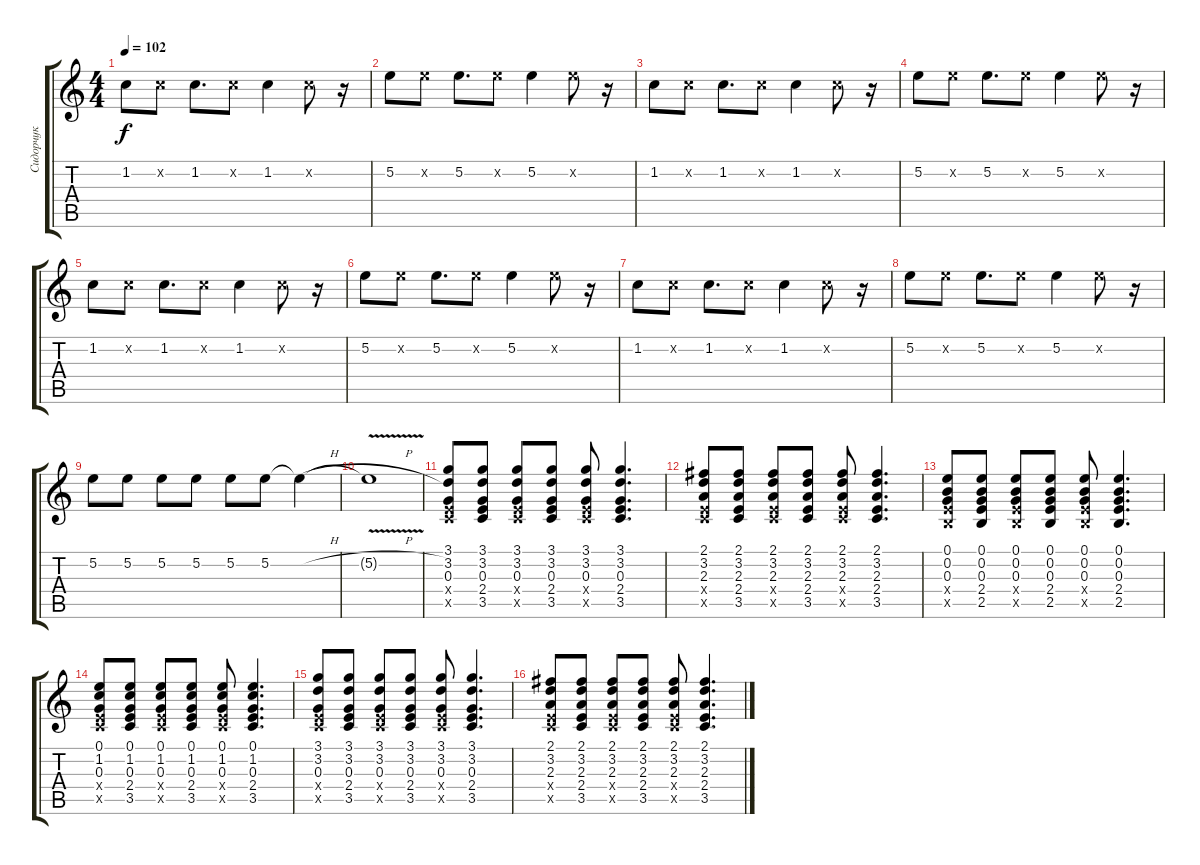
\track ("Сидорчук" "Сидорчук") {instrument acousticguitarsteel}
\staff {score tabs}
\tuning (E4 B3 G3 D3 A2 E2) {hide}
\ts (4 4)
\tempo 102
\clef g2
\ks c
1.2.8{dy f} 1.2{x}.8 1.2.8{d} 1.2{x}.8 1.2.4 1.2{x}.8 r.16 |
5.2.8 5.2{x}.8 5.2.8{d} 5.2{x}.8 5.2.4 5.2{x}.8 r.16 |
1.2.8 1.2{x}.8 1.2.8{d} 1.2{x}.8 1.2.4 1.2{x}.8 r.16 |
5.2.8 5.2{x}.8 5.2.8{d} 5.2{x}.8 5.2.4 5.2{x}.8 r.16 |
1.2.8 1.2{x}.8 1.2.8{d} 1.2{x}.8 1.2.4 1.2{x}.8 r.16 |
5.2.8 5.2{x}.8 5.2.8{d} 5.2{x}.8 5.2.4 5.2{x}.8 r.16 |
1.2.8 1.2{x}.8 1.2.8{d} 1.2{x}.8 1.2.4 1.2{x}.8 r.16 |
5.2.8 5.2{x}.8 5.2.8{d} 5.2{x}.8 5.2.4 5.2{x}.8 r.16 |
5.2.8 5.2.8 5.2.8 5.2.8 5.2.8 5.2.8 5.2{h t}.4 |
5.2{v h t}.1 |
(3.1 3.2 0.3 2.4{x} 3.5{x}).8 (3.1 3.2 0.3 2.4 3.5).8 (3.1 3.2 0.3 2.4{x} 3.5{x}).8 (3.1 3.2 0.3 2.4 3.5).8 (3.1 3.2 0.3 2.4{x} 3.5{x}).8 (3.1 3.2 0.3 2.4 3.5).4{d} |
(2.1 3.2 2.3 2.4{x} 3.5{x}).8 (2.1 3.2 2.3 2.4 3.5).8 (2.1 3.2 2.3 2.4{x} 3.5{x}).8 (2.1 3.2 2.3 2.4 3.5).8 (2.1 3.2 2.3 2.4{x} 3.5{x}).8 (2.1 3.2 2.3 2.4 3.5).4{d} |
(0.1 0.2 0.3 2.4{x} 2.5{x}).8 (0.1 0.2 0.3 2.4 2.5).8 (0.1 0.2 0.3 2.4{x} 2.5{x}).8 (0.1 0.2 0.3 2.4 2.5).8 (0.1 0.2 0.3 2.4{x} 2.5{x}).8 (0.1 0.2 0.3 2.4 2.5).4{d} |
(0.1 1.2 0.3 2.4{x} 3.5{x}).8 (0.1 1.2 0.3 2.4 3.5).8 (0.1 1.2 0.3 2.4{x} 3.5{x}).8 (0.1 1.2 0.3 2.4 3.5).8 (0.1 1.2 0.3 2.4{x} 3.5{x}).8 (0.1 1.2 0.3 2.4 3.5).4{d} |
(3.1 3.2 0.3 2.4{x} 3.5{x}).8 (3.1 3.2 0.3 2.4 3.5).8 (3.1 3.2 0.3 2.4{x} 3.5{x}).8 (3.1 3.2 0.3 2.4 3.5).8 (3.1 3.2 0.3 2.4{x} 3.5{x}).8 (3.1 3.2 0.3 2.4 3.5).4{d} |
(2.1 3.2 2.3 2.4{x} 3.5{x}).8 (2.1 3.2 2.3 2.4 3.5).8 (2.1 3.2 2.3 2.4{x} 3.5{x}).8 (2.1 3.2 2.3 2.4 3.5).8 (2.1 3.2 2.3 2.4{x} 3.5{x}).8 (2.1 3.2 2.3 2.4 3.5).4{d}
